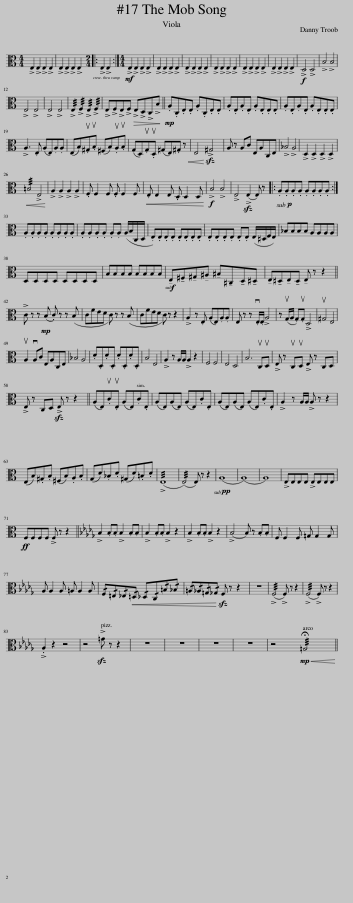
X:1
L:1/8
M:4/4
I:linebreak $
K:C
V:1 alto
V:1
 !>!E,2 !>!E,2 !>!E,2 !>!E,2 | !>!E,2 !>!E,2 !>!E,2 !>!E,2 |:[M:2/4] !>!E,2 !>!E,2 :|[M:4/4]!mf! !>!E,2 !>!E,2 !>!E,2 !>!E,2 | !>!E,2 !>!E,2 !>!E,2 !>!E,2 | %5
 !>!E,2 !>!E,2 !>!E,2 !>!E,2 | !>!E,2 !>!E,2 !>!E,2 !>!E,2 | !>!E,2 !>!E,2 !>!E,2 !>!E,2 | !>!E,2 !>!E,2 !>!E,2 !>!E,2 |!f! !>!D,4 !>!D,4 | %10
 !>!B,4 !>!B,4 |$ !>!E,4 !>!E,4 | !>!E,4 !>!E,4 | !///!!>!E,2 !///!!>!F,2 !///!!>!E,2 !///!!>!F,2 | !>!E,!>!F,!>!E,!>!F,!>(! !>!E,!>!D,!>!C,!>!B,!>)! || %15
!mp! .A,.C,.E,.E, .A,.C,.E,.E, | .A,.E,.A,.E, .A,.E,.E,.E, | .A,.E,.A,.E, .A,.E,.E,.E, |$ !>!A,3 .E, (A,E,).A,.A, | (E,B,).u^G,.uB, (^F,B,).uA,.uB, | %20
 (G,D,).uG,.uD, (^G,E,).^G, z |!<(! E,4!sfz! !>!^G,4!<)! | A, z A,C E,A,C,E, | !>!_B,4 !>!A,4 | !>!D,2 !>!D,2 !>!D,2 !>!D,2 |$ %25
!<(! !///!=B,4 !>!E,4!<)! | !>!A,2 !>!A,2 !>!A,2 !>!A,2 | .F, F,2 F, .F, F,2 F, |!<(! .E, E,2 E, .D, D,2 D,!<)! |!f! !>!B,4 !>!B,4 | %30
 !>!E,4!sfz! (!>!E,2 E,) z |: .A,!p!.A,.A,.A, .A,.A,.A,.A, :|$ .A,.A,.A,.A, .A,.A,.A,.A, | .A,.A,.A,.A, .A,.A, (A,/B,/C,/D,/ | .E,).E,.E,.E, .E,.E,.E,.E, | %35
 .E,.E,.E,.E, .E,.E, (E,/^D,/F,/E,/) | _B,B,B,B, A,A,A,A, |$ D,D,D,D, D,D,D,D, | B,B,B,B, B,B,B,B, |!f! !tenuto!E,!tenuto!^F,!tenuto!^G,!tenuto!^A, !tenuto!^B,!tenuto!^C,!tenuto!D,!tenuto!^D, | %40
 !tenuto!E,!tenuto!^D,!tenuto!E,!tenuto!D, !tenuto!E, z z2 ||$ !>!C z z!mp! (B, .C) z z (B, | CFED C) z z (B, | CFED C) z z2 | !>!A,2 z .E, (A,E,).A,.A, | %45
 E, z z .vE,/.E,/ !>!A,4 | z (uG,/A,/ .G,).uG, !>!D,4 | u^G,4 E,4 |$ uA,2 vA,C E,A,C,E, | _B,4 A,4 | %50
 .D.D,.D.D, .D.D,.D.D, | B,4 E,4 | !>!A,2 z A,/A,/ !>!A,2 z2 | F,4 F,4 | E,4 D,4 | %55
 B,6 uC,uD, | !>!E, z uC,uD, !>!E, z C,D, |$ !>!E, z C,D,!sfz! !>!E, z z2 || (A,E,).uC.uE, (A,E,).C.E, | (A,E,)(A,E,) (A,E,).C.E, | %60
 (A,E,)(A,E,) (A,E,).C.E, | !>!A,2 z A,/A,/ !>!A, z z2 |$ (E,B,).^G,.B, (^F,B,).A,.B, | (G,D)._B,.D (^G,D).=B,.D | (!///!!>!E,8 | %65
 (!///!E,4) E,) z z2 |!pp! (A,8 | (A,8) | A,8) | !>!E,E,E,E, !>!E,E,E,E, |$ %70
!ff! F,F,F,F, !>!F, z z2 ||[K:Db] !>!B,2 .B,.B, !>!B,2 .B,.B, | !>!B,2 .B,.B, !>!B,2 z2 | !>!B,2 .B,.B, !>!B,2 z2 | (!>!B,4 B,) z .B,.B, | %75
 F, F,2 F, =G, G,2 G, |$ A, A,2 A, =A, A,2 A, | !/!F,!/!=E,!/!_E,!<(!!/!=D, !/!_D,!/!C,!/!=B,!/!_B,!<)! | !/!=A,!/!_A,!/!=G,!/!_G,!sfz! F, z z2 | z8 | %80
 (!///!!>!F,4 !>!F,) z z2 | (!///!!>!F,4 !>!F,) z z2 |$ !>!.A,2 z2 z4 | z4!sfz! !>!=G z z2 | z8 | %85
 z8 | z8 | z8 | z4!mp!!<(! !///!!fermata!=G,4!<)! || %89
